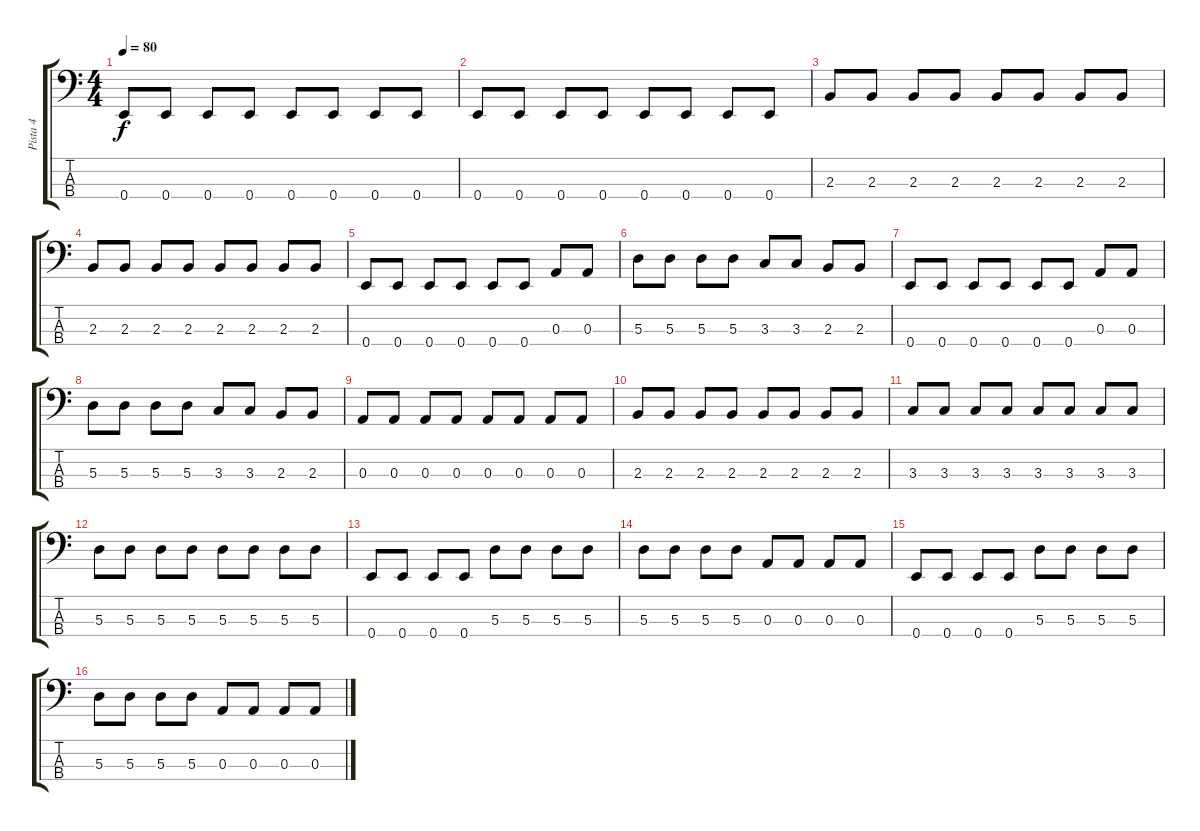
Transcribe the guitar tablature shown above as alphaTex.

\track ("Pista 4" "Pista 4") {instrument electricbassfinger}
\staff {score tabs}
\tuning (G2 D2 A1 E1) {hide}
\ts (4 4)
\tempo 80
\clef f4
\ks c
0.4.8{dy f} 0.4.8 0.4.8 0.4.8 0.4.8 0.4.8 0.4.8 0.4.8 |
0.4.8 0.4.8 0.4.8 0.4.8 0.4.8 0.4.8 0.4.8 0.4.8 |
2.3.8 2.3.8 2.3.8 2.3.8 2.3.8 2.3.8 2.3.8 2.3.8 |
2.3.8 2.3.8 2.3.8 2.3.8 2.3.8 2.3.8 2.3.8 2.3.8 |
0.4.8 0.4.8 0.4.8 0.4.8 0.4.8 0.4.8 0.3.8 0.3.8 |
5.3.8 5.3.8 5.3.8 5.3.8 3.3.8 3.3.8 2.3.8 2.3.8 |
0.4.8 0.4.8 0.4.8 0.4.8 0.4.8 0.4.8 0.3.8 0.3.8 |
5.3.8 5.3.8 5.3.8 5.3.8 3.3.8 3.3.8 2.3.8 2.3.8 |
0.3.8 0.3.8 0.3.8 0.3.8 0.3.8 0.3.8 0.3.8 0.3.8 |
2.3.8 2.3.8 2.3.8 2.3.8 2.3.8 2.3.8 2.3.8 2.3.8 |
3.3.8 3.3.8 3.3.8 3.3.8 3.3.8 3.3.8 3.3.8 3.3.8 |
5.3.8 5.3.8 5.3.8 5.3.8 5.3.8 5.3.8 5.3.8 5.3.8 |
0.4.8 0.4.8 0.4.8 0.4.8 5.3.8 5.3.8 5.3.8 5.3.8 |
5.3.8 5.3.8 5.3.8 5.3.8 0.3.8 0.3.8 0.3.8 0.3.8 |
0.4.8 0.4.8 0.4.8 0.4.8 5.3.8 5.3.8 5.3.8 5.3.8 |
5.3.8 5.3.8 5.3.8 5.3.8 0.3.8 0.3.8 0.3.8 0.3.8
